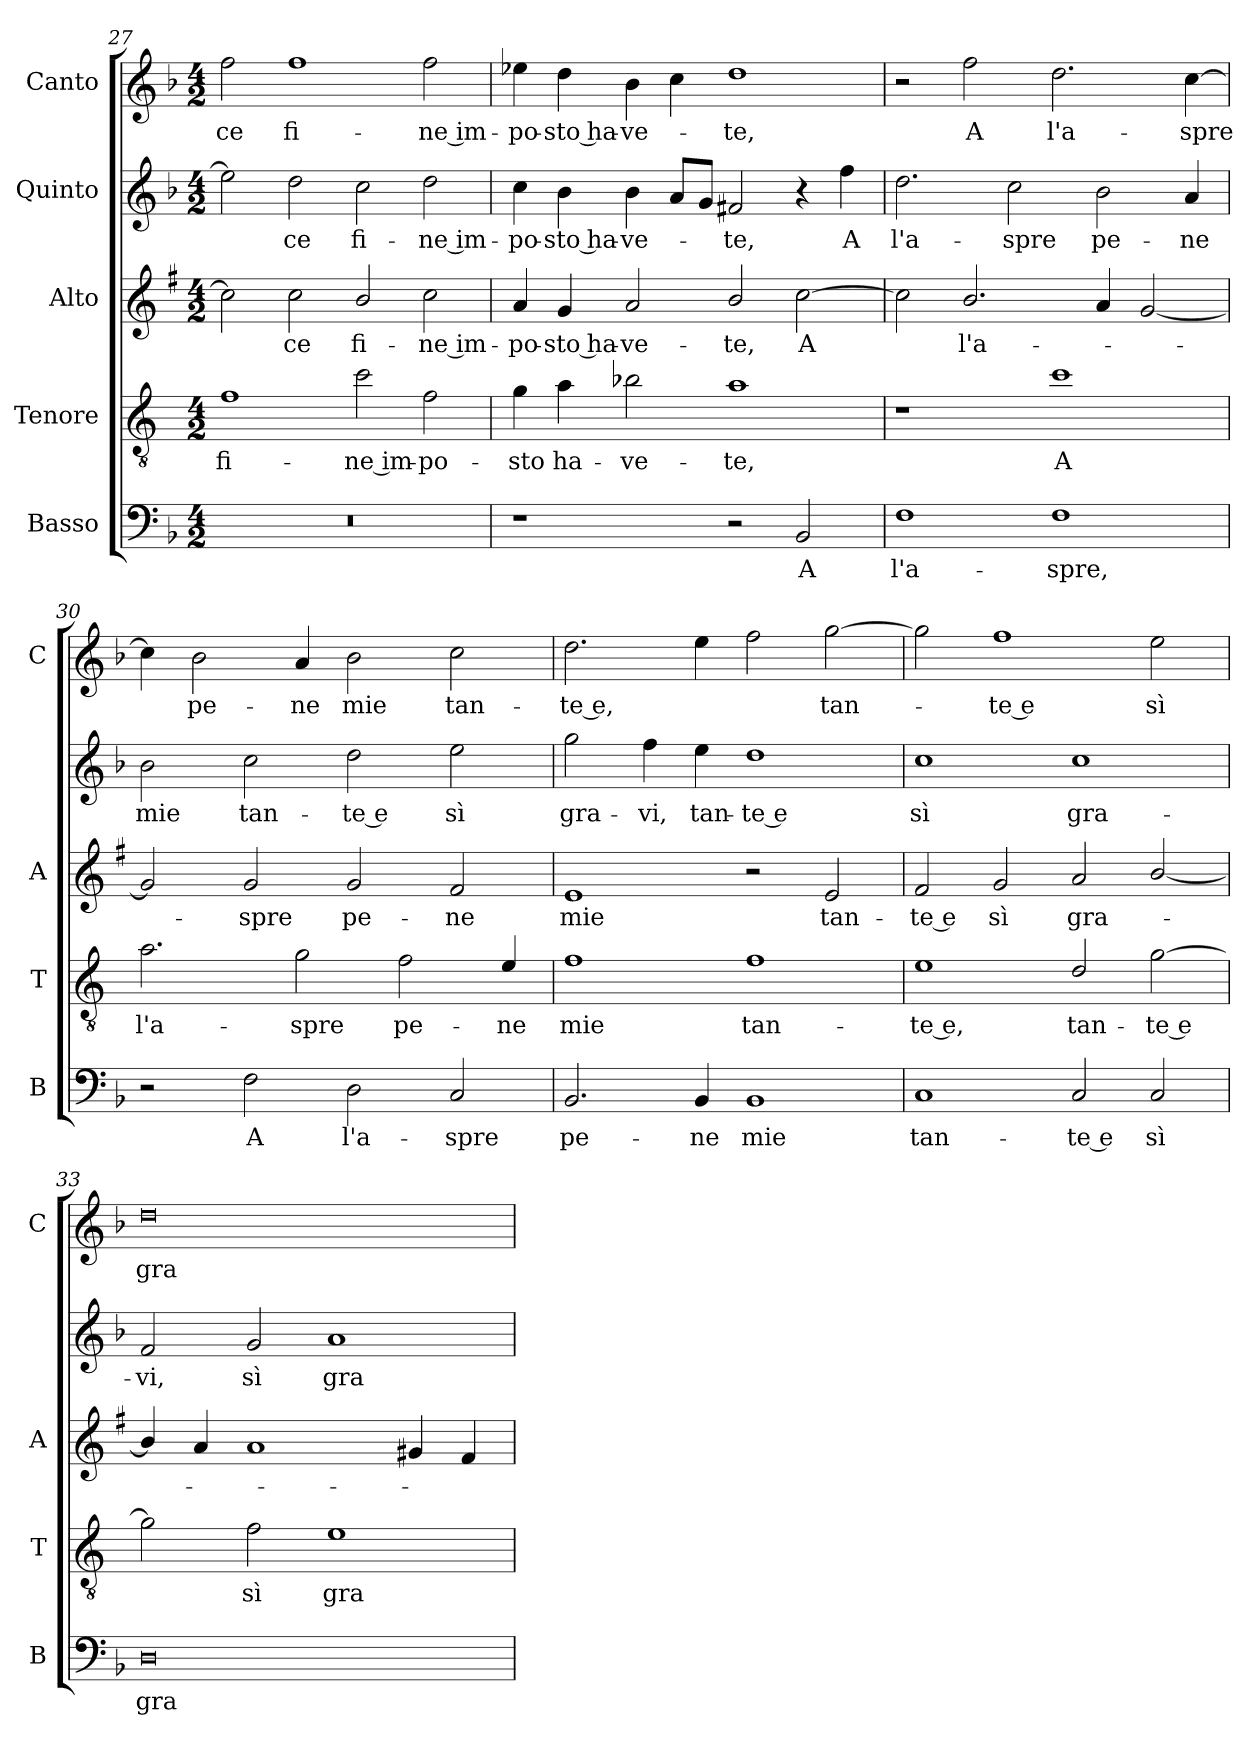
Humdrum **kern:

**kern	**text	**kern	**text	**kern	**text	**kern	**text	**kern	**text
*part5	*part5	*part4	*part4	*part3	*part3	*part2	*part2	*part1	*part1
*staff5	*staff5	*staff4	*staff4	*staff3	*staff3	*staff2	*staff2	*staff1	*staff1
*I"Basso	*	*I"Tenore	*	*I"Alto	*	*I"Quinto	*	*I"Canto	*
*I'B	*	*I'T	*	*I'A	*	*	*	*I'C	*
*clefF4	*	*clefGv2	*	*clefG2	*	*clefG2	*	*clefG2	*
*	*	*ITrd4c7	*	*ITrd1c2	*	*	*	*	*
*k[b-]	*	*k[b-]	*	*k[b-]	*	*k[b-]	*	*k[b-]	*
*F:	*	*F:	*	*F:	*	*F:	*	*F:	*
*M4/2	*	*M4/2	*	*M4/2	*	*M4/2	*	*M4/2	*
=27	=27	=27	=27	=27	=27	=27	=27	=27	=27
!	!	!	!LO:LY:b	!	!	!	!	!	!LO:LY:b
0r	.	1B-	fi-	2b-\]	.	2ee-\]	.	2ff\	-ce
!	!	!	!	!	!LO:LY:b	!	!LO:LY:b	!	!LO:LY:b
.	.	.	.	2b-\	-ce	2dd\	-ce	1ff	fi-
!	!	!	!LO:LY:b	!	!LO:LY:b	!	!LO:LY:b	!	!
.	.	2f\	-ne im-	2a/	fi-	2cc\	fi-	.	.
!	!	!	!LO:LY:b	!	!LO:LY:b	!	!LO:LY:b	!	!LO:LY:b
.	.	2B-\	-po-	2b-\	-ne im-	2dd\	-ne im-	2ff\	-ne im-
=28	=28	=28	=28	=28	=28	=28	=28	=28	=28
!	!	!	!LO:LY:b	!	!LO:LY:b	!	!LO:LY:b	!	!LO:LY:b
1r	.	4c\	-sto	4g/	-po-	4cc\	-po-	4ee-X\	-po-
!	!	!	!LO:LY:b	!	!LO:LY:b	!	!LO:LY:b	!	!LO:LY:b
.	.	4d\	ha-	4f/	-sto ha-	4b-\	-sto ha-	4dd\	-sto ha-
!	!	!	!LO:LY:b	!	!LO:LY:b	!	!LO:LY:b	!	!LO:LY:b
.	.	2e-X\	-ve-	2g/	-ve-	4b-\	-ve-	4b-\	-ve-
.	.	.	.	.	.	8a/L	.	4cc\	.
.	.	.	.	.	.	8g/J	.	.	.
!	!	!	!LO:LY:b	!	!LO:LY:b	!	!LO:LY:b	!	!LO:LY:b
2r	.	1d	-te,	2a/	-te,	2f#X/	-te,	1dd	-te,
!	!LO:LY:b	!	!	!	!LO:LY:b	!	!	!	!
2BB-/	A	.	.	[2b-\	A	4r	.	.	.
!	!	!	!	!	!	!	!LO:LY:b	!	!
.	.	.	.	.	.	4ff\	A	.	.
=29	=29	=29	=29	=29	=29	=29	=29	=29	=29
!	!LO:LY:b	!	!	!	!	!	!LO:LY:b	!	!
1F	l'a-	1r	.	2b-\]	.	2.dd\	l'a-	2r	.
!	!	!	!	!	!LO:LY:b	!	!	!	!LO:LY:b
.	.	.	.	2.a/	l'a-	.	.	2ff\	A
!	!	!	!	!	!	!	!LO:LY:b	!	!
.	.	.	.	.	.	2cc\	-spre	.	.
!	!LO:LY:b	!	!LO:LY:b	!	!	!	!	!	!LO:LY:b
1F	-spre,	1f	A	.	.	.	.	2.dd\	l'a-
!	!	!	!	!	!	!	!LO:LY:b	!	!
.	.	.	.	4g/	.	2b-\	pe-	.	.
.	.	.	.	[2f/	.	.	.	.	.
!	!	!	!	!	!	!	!LO:LY:b	!	!LO:LY:b
.	.	.	.	.	.	4a/	-ne	[4cc\	-spre
!!LO:LB:g=z
=30	=30	=30	=30	=30	=30	=30	=30	=30	=30
!	!	!	!LO:LY:b	!	!	!	!LO:LY:b	!	!
2r	.	2.d\	l'a-	2f/]	.	2b-\	mie	4cc\]	.
!	!	!	!	!	!	!	!	!	!LO:LY:b
.	.	.	.	.	.	.	.	2b-\	pe-
!	!LO:LY:b	!	!	!	!LO:LY:b	!	!LO:LY:b	!	!
2F\	A	.	.	2f/	-spre	2cc\	tan-	.	.
!	!	!	!LO:LY:b	!	!	!	!	!	!LO:LY:b
.	.	2c\	-spre	.	.	.	.	4a/	-ne
!	!LO:LY:b	!	!	!	!LO:LY:b	!	!LO:LY:b	!	!LO:LY:b
2D\	l'a-	.	.	2f/	pe-	2dd\	-te e	2b-\	mie
!	!	!	!LO:LY:b	!	!	!	!	!	!
.	.	2B-\	pe-	.	.	.	.	.	.
!	!LO:LY:b	!	!	!	!LO:LY:b	!	!LO:LY:b	!	!LO:LY:b
2C/	-spre	.	.	2e/	-ne	2ee\	sì	2cc\	tan-
!	!	!	!LO:LY:b	!	!	!	!	!	!
.	.	4A/	-ne	.	.	.	.	.	.
=31	=31	=31	=31	=31	=31	=31	=31	=31	=31
!	!LO:LY:b	!	!LO:LY:b	!	!LO:LY:b	!	!LO:LY:b	!	!LO:LY:b
2.BB-/	pe-	1B-	mie	1d	mie	2gg\	gra-	2.dd\	-te e,
!	!	!	!	!	!	!	!LO:LY:b	!	!
.	.	.	.	.	.	4ff\	-vi,	.	.
!	!LO:LY:b	!	!	!	!	!	!LO:LY:b	!	!
4BB-/	-ne	.	.	.	.	4ee\	tan-	4ee\	.
!	!LO:LY:b	!	!LO:LY:b	!	!	!	!LO:LY:b	!	!
1BB-	mie	1B-	tan-	2r	.	1dd	-te e	2ff\	.
!	!	!	!	!	!LO:LY:b	!	!	!	!LO:LY:b
.	.	.	.	2d/	tan-	.	.	[2gg\	tan-
=32	=32	=32	=32	=32	=32	=32	=32	=32	=32
!	!LO:LY:b	!	!LO:LY:b	!	!LO:LY:b	!	!LO:LY:b	!	!
1C	tan-	1A	-te e,	2e/	-te e	1cc	sì	2gg\]	.
!	!	!	!	!	!LO:LY:b	!	!	!	!LO:LY:b
.	.	.	.	2f/	sì	.	.	1ff	-te e
!	!LO:LY:b	!	!LO:LY:b	!	!LO:LY:b	!	!LO:LY:b	!	!
2C/	-te e	2G/	tan-	2g/	gra-	1cc	gra-	.	.
!	!LO:LY:b	!	!LO:LY:b	!	!	!	!	!	!LO:LY:b
2C/	sì	[2c\	-te e	[2a/	.	.	.	2ee\	sì
=33	=33	=33	=33	=33	=33	=33	=33	=33	=33
!	!LO:LY:b	!	!	!	!	!	!LO:LY:b	!	!LO:LY:b
0D	gra-	2c\]	.	4a/]	.	2f/	-vi,	0dd	gra-
.	.	.	.	4g/	.	.	.	.	.
!	!	!	!LO:LY:b	!	!	!	!LO:LY:b	!	!
.	.	2B-\	sì	1g	.	2g/	sì	.	.
!	!	!	!LO:LY:b	!	!	!	!LO:LY:b	!	!
.	.	1A	gra-	.	.	1a	gra-	.	.
.	.	.	.	4f#X/	.	.	.	.	.
.	.	.	.	4e/	.	.	.	.	.
=	=	=	=	=	=	=	=	=	=
*-	*-	*-	*-	*-	*-	*-	*-	*-	*-
